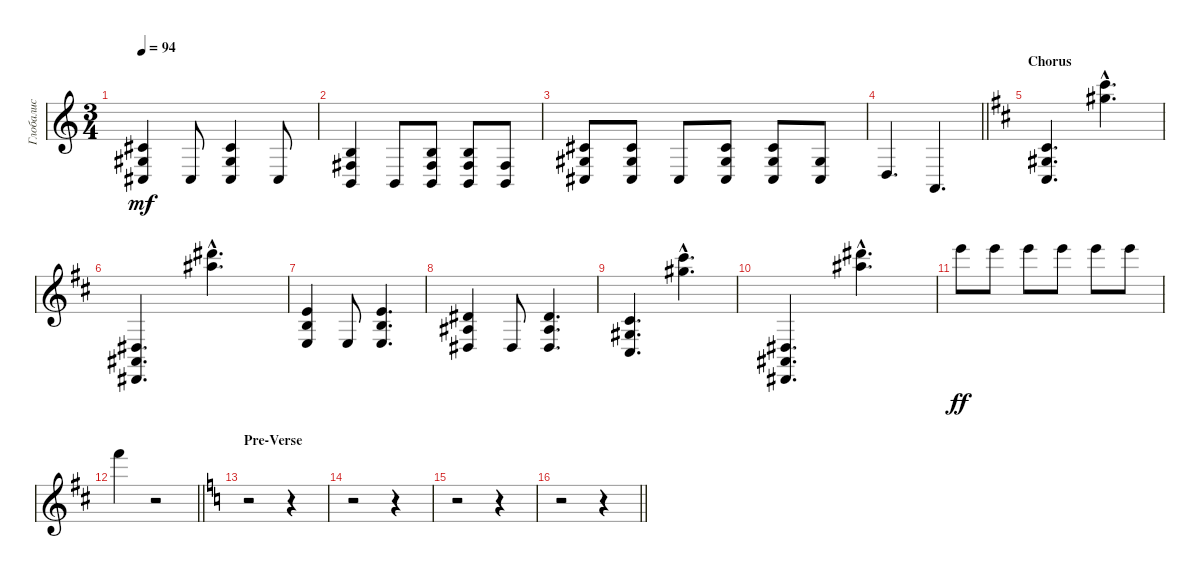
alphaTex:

\track ("Глобалис" "Глобалис") {instrument stringensemble1}
\staff {score}
\tuning (E4 B3 G3 D3 A2 E2 B1) {hide}
\ts (3 4)
\tempo 94
\clef g2
\ks c
(2.2 1.3 4.5).4{dy mf} 4.5.8 (2.2 1.3 4.5).4 4.5.8 |
(0.2 4.4 2.5).4 2.5.8 (0.2 4.4 2.5).8 (0.2 4.4 2.5).8 (4.4 2.5).8 |
(2.2 1.3 4.5).8 (2.2 1.3 4.5).8 4.5.8 (2.2 1.3 4.5).8 (2.2 1.3 4.5).8 (1.3 4.5).8 |
\barLineRight lightlight
0.4.4{d} 0.5.4{d} |
\section ("" "Chorus")
\ks d
(2.2 1.3 4.5).4{d} (21.1{hac} 21.2{hac}).4{d} |
(1.4 1.5 4.7).4{d} (18.1{hac} 28.2{hac}).4{d} |
(0.1 0.2 2.4).4 2.4.8 (0.1 0.2 2.4).4{d} |
(4.2 3.3 1.4).4 1.4.8 (4.2 3.3 1.4).4{d} |
(2.2 1.3 4.5).4{d} (21.1{hac} 21.2{hac}).4{d} |
(1.4 1.5 4.7).4{d} (18.1{hac} 28.2{hac}).4{d} |
24.1.8{dy ff} 24.1.8 24.1.8 24.1.8 24.1.8 24.1.8 |
\barLineRight lightlight
26.1.4 r.2 |
\section ("" "Pre-Verse")
\ks c
r.2 r.4 |
r.2 r.4 |
r.2 r.4 |
\barLineRight lightlight
r.2 r.4
